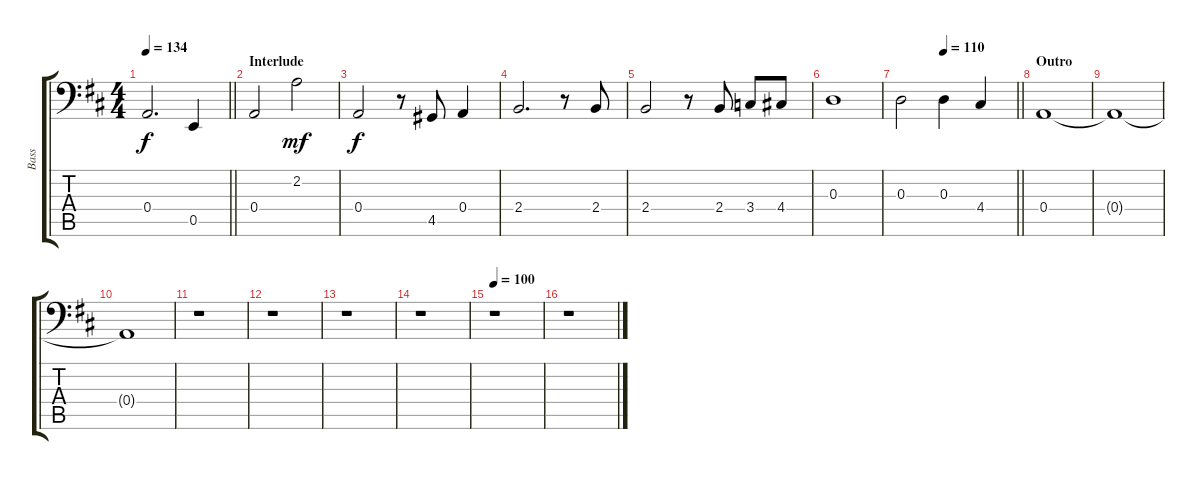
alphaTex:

\track ("Bass" "Bass") {instrument electricbassfinger}
\staff {score tabs}
\tuning (C3 G2 D2 A1 E1 B0) {hide}
\ts (4 4)
\tempo 134
\clef f4
\barLineRight lightlight
\ks d
0.4.2{d dy f} 0.5.4 |
\section ("" "Interlude")
0.4.2 2.2.2{dy mf} |
0.4.2{dy f} r.8 4.5.8 0.4.4 |
2.4.2{d} r.8 2.4.8 |
2.4.2 r.8 2.4.8 3.4.8 4.4.8 |
0.3.1 |
\tempo (110 0.375)
\barLineRight lightlight
0.3.2 0.3.4 4.4.4 |
\section ("" "Outro")
0.4.1 |
0.4{t}.1 |
0.4{t}.1 |
r.1 |
r.1 |
r.1 |
r.1 |
\tempo 100
r.1 |
r.1
